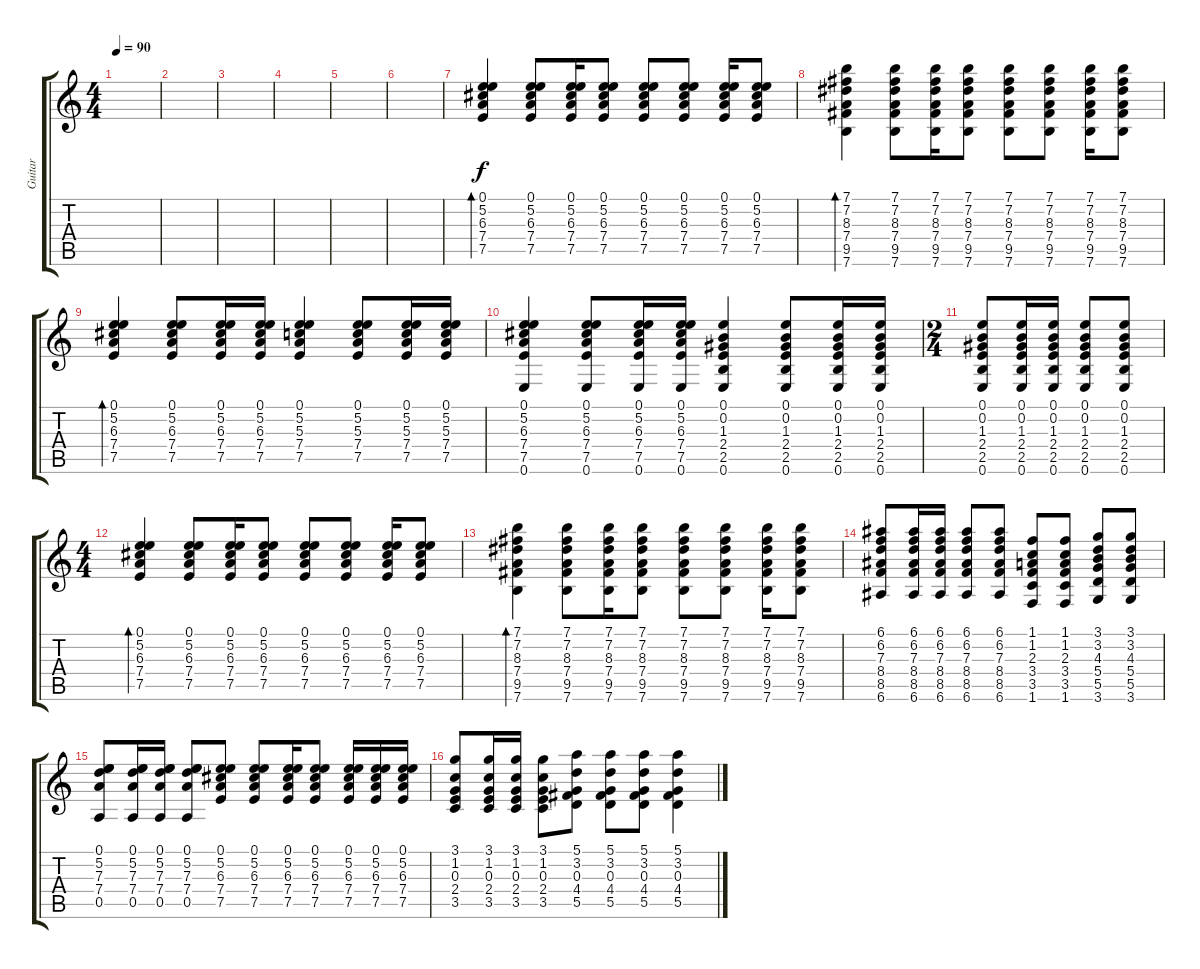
\track ("Guitar" "Guitar") {instrument acousticguitarsteel}
\staff {score tabs}
\tuning (E4 B3 G3 D3 A2 E2) {hide}
\ts (4 4)
\tempo 90
\clef g2
\ks c
|
|
|
|
|
|
(0.1 5.2 6.3 7.4 7.5).4{bd 60} (0.1 5.2 6.3 7.4 7.5).8 (0.1 5.2 6.3 7.4 7.5).16 (0.1 5.2 6.3 7.4 7.5).8 (0.1 5.2 6.3 7.4 7.5).8 (0.1 5.2 6.3 7.4 7.5).8 (0.1 5.2 6.3 7.4 7.5).16 (0.1 5.2 6.3 7.4 7.5).8 |
(7.1 7.2 8.3 7.4 9.5 7.6).4{bd 60} (7.1 7.2 8.3 7.4 9.5 7.6).8 (7.1 7.2 8.3 7.4 9.5 7.6).16 (7.1 7.2 8.3 7.4 9.5 7.6).8 (7.1 7.2 8.3 7.4 9.5 7.6).8 (7.1 7.2 8.3 7.4 9.5 7.6).8 (7.1 7.2 8.3 7.4 9.5 7.6).16 (7.1 7.2 8.3 7.4 9.5 7.6).8 |
(0.1 5.2 6.3 7.4 7.5).4{bd 60} (0.1 5.2 6.3 7.4 7.5).8 (0.1 5.2 6.3 7.4 7.5).16 (0.1 5.2 6.3 7.4 7.5).16 (0.1 5.2 5.3 7.4 7.5).4 (0.1 5.2 5.3 7.4 7.5).8 (0.1 5.2 5.3 7.4 7.5).16 (0.1 5.2 5.3 7.4 7.5).16 |
(0.1 5.2 6.3 7.4 7.5 0.6).4 (0.1 5.2 6.3 7.4 7.5 0.6).8 (0.1 5.2 6.3 7.4 7.5 0.6).16 (0.1 5.2 6.3 7.4 7.5 0.6).16 (0.1 0.2 1.3 2.4 2.5 0.6).4 (0.1 0.2 1.3 2.4 2.5 0.6).8 (0.1 0.2 1.3 2.4 2.5 0.6).16 (0.1 0.2 1.3 2.4 2.5 0.6).16 |
\ts (2 4)
(0.1 0.2 1.3 2.4 2.5 0.6).8 (0.1 0.2 1.3 2.4 2.5 0.6).16 (0.1 0.2 1.3 2.4 2.5 0.6).16 (0.1 0.2 1.3 2.4 2.5 0.6).8 (0.1 0.2 1.3 2.4 2.5 0.6).8 |
\ts (4 4)
(0.1 5.2 6.3 7.4 7.5).4{bd 60} (0.1 5.2 6.3 7.4 7.5).8 (0.1 5.2 6.3 7.4 7.5).16 (0.1 5.2 6.3 7.4 7.5).8 (0.1 5.2 6.3 7.4 7.5).8 (0.1 5.2 6.3 7.4 7.5).8 (0.1 5.2 6.3 7.4 7.5).16 (0.1 5.2 6.3 7.4 7.5).8 |
(7.1 7.2 8.3 7.4 9.5 7.6).4{bd 60} (7.1 7.2 8.3 7.4 9.5 7.6).8 (7.1 7.2 8.3 7.4 9.5 7.6).16 (7.1 7.2 8.3 7.4 9.5 7.6).8 (7.1 7.2 8.3 7.4 9.5 7.6).8 (7.1 7.2 8.3 7.4 9.5 7.6).8 (7.1 7.2 8.3 7.4 9.5 7.6).16 (7.1 7.2 8.3 7.4 9.5 7.6).8 |
(6.1 6.2 7.3 8.4 8.5 6.6).8 (6.1 6.2 7.3 8.4 8.5 6.6).16 (6.1 6.2 7.3 8.4 8.5 6.6).16 (6.1 6.2 7.3 8.4 8.5 6.6).8 (6.1 6.2 7.3 8.4 8.5 6.6).8 (1.1 1.2 2.3 3.4 3.5 1.6).8 (1.1 1.2 2.3 3.4 3.5 1.6).8 (3.1 3.2 4.3 5.4 5.5 3.6).8 (3.1 3.2 4.3 5.4 5.5 3.6).8 |
(0.1 5.2 7.3 7.4 0.5).8 (0.1 5.2 7.3 7.4 0.5).16 (0.1 5.2 7.3 7.4 0.5).16 (0.1 5.2 7.3 7.4 0.5).8 (0.1 5.2 6.3 7.4 7.5).8 (0.1 5.2 6.3 7.4 7.5).8 (0.1 5.2 6.3 7.4 7.5).16 (0.1 5.2 6.3 7.4 7.5).8 (0.1 5.2 6.3 7.4 7.5).16 (0.1 5.2 6.3 7.4 7.5).16 (0.1 5.2 6.3 7.4 7.5).16 |
(3.1 1.2 0.3 2.4 3.5).8 (3.1 1.2 0.3 2.4 3.5).16 (3.1 1.2 0.3 2.4 3.5).16 (3.1 1.2 0.3 2.4 3.5).8 (5.1 3.2 0.3 4.4 5.5).8 (5.1 3.2 0.3 4.4 5.5).8 (5.1 3.2 0.3 4.4 5.5).8 (5.1 3.2 0.3 4.4 5.5).4
